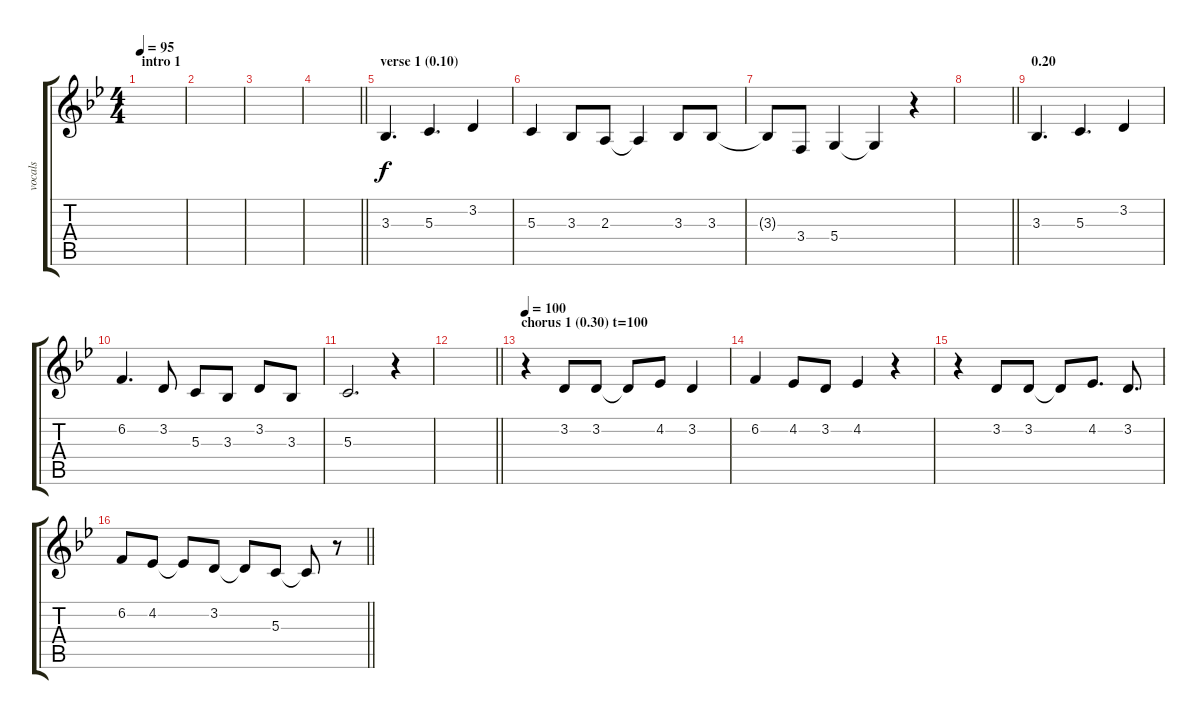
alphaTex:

\track ("vocals" "vocals") {instrument clarinet}
\staff {score tabs}
\tuning (E4 B3 G3 D3 A2 E2) {hide}
\ts (4 4)
\section ("" "intro 1")
\tempo 95
\clef g2
\ks bb
|
|
|
\barLineRight lightlight
|
\section ("" "verse 1 (0.10)")
3.3.4{d} 5.3.4{d} 3.2.4 |
5.3.4 3.3.8 2.3.8 2.3{t}.4 3.3.8 3.3.8 |
3.3{t}.8 3.4.8 5.4.4 5.4{t}.4 r.4 |
\barLineRight lightlight
|
\section ("" "0.20")
3.3.4{d} 5.3.4{d} 3.2.4 |
6.2.4{d} 3.2.8 5.3.8 3.3.8 3.2.8 3.3.8 |
5.3.2{d} r.4 |
\barLineRight lightlight
|
\section ("" "chorus 1 (0.30) t=100")
\tempo 100
r.4 3.2.8 3.2.8 3.2{t}.8 4.2.8 3.2.4 |
6.2.4 4.2.8 3.2.8 4.2.4 r.4 |
r.4 3.2.8 3.2.8 3.2{t}.8 4.2.8{d} 3.2.8{d} |
\barLineRight lightlight
6.2.8 4.2.8 4.2{t}.8 3.2.8 3.2{t}.8 5.3.8 5.3{t}.8 r.8
